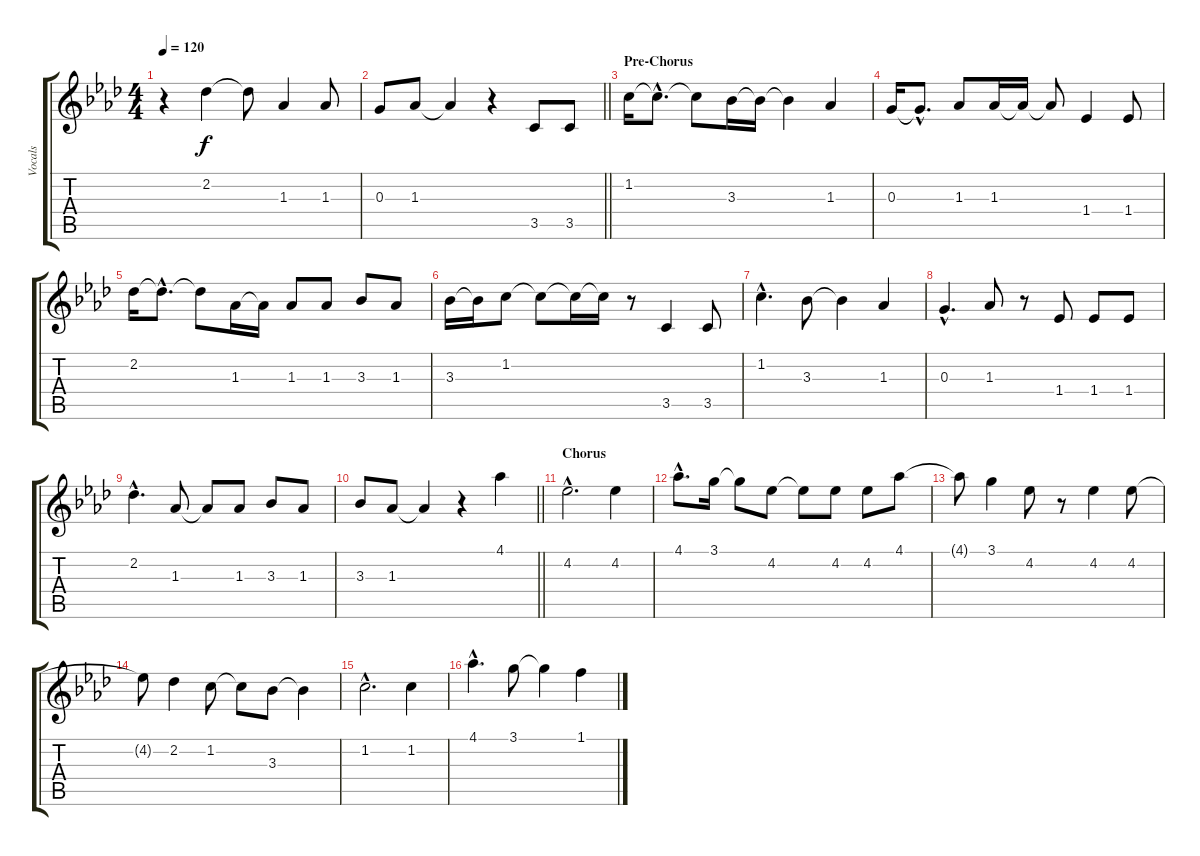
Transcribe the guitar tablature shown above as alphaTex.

\track ("Vocals" "Vocals") {instrument clarinet}
\staff {score tabs}
\tuning (E5 B4 G4 D4 A3 E3) {hide}
\ts (4 4)
\tempo 120
\clef g2
\ks fminor
r.4{dy f} 2.2.4 2.2{t}.8 1.3.4 1.3.8 |
\barLineRight lightlight
0.3.8 1.3.8 1.3{t}.4 r.4 3.5.8 3.5.8 |
\section ("" "Pre-Chorus")
1.2.16 1.2{hac t}.8{d} 1.2{t}.8 3.3.16 3.3{t}.16 3.3{t}.4 1.3.4 |
0.3.16 0.3{hac t}.8{d} 1.3.8 1.3.16 1.3{t}.16 1.3{t}.8 1.4.4 1.4.8 |
2.2.16 2.2{hac t}.8{d} 2.2{t}.8 1.3.16 1.3{t}.16 1.3.8 1.3.8 3.3.8 1.3.8 |
3.3.16 3.3{t}.16 1.2.8 1.2{t}.8 1.2{t}.16 1.2{t}.16 r.8 3.5.4 3.5.8 |
1.2{hac}.4{d} 3.3.8 3.3{t}.4 1.3.4 |
0.3{hac}.4{d} 1.3.8 r.8 1.4.8 1.4.8 1.4.8 |
2.2{hac}.4{d} 1.3.8 1.3{t}.8 1.3.8 3.3.8 1.3.8 |
\barLineRight lightlight
3.3.8 1.3.8 1.3{t}.4 r.4 4.1.4 |
\section ("" "Chorus")
4.2{hac}.2{d} 4.2.4 |
4.1{hac}.8{d} 3.1.16 3.1{t}.8 4.2.8 4.2{t}.8 4.2.8 4.2.8 4.1.8 |
4.1{t}.8 3.1.4 4.2.8 r.8 4.2.4 4.2.8 |
4.2{t}.8 2.2.4 1.2.8 1.2{t}.8 3.3.8 3.3{t}.4 |
1.2{hac}.2{d} 1.2.4 |
4.1{hac}.4{d} 3.1.8 3.1{t}.4 1.1.4
